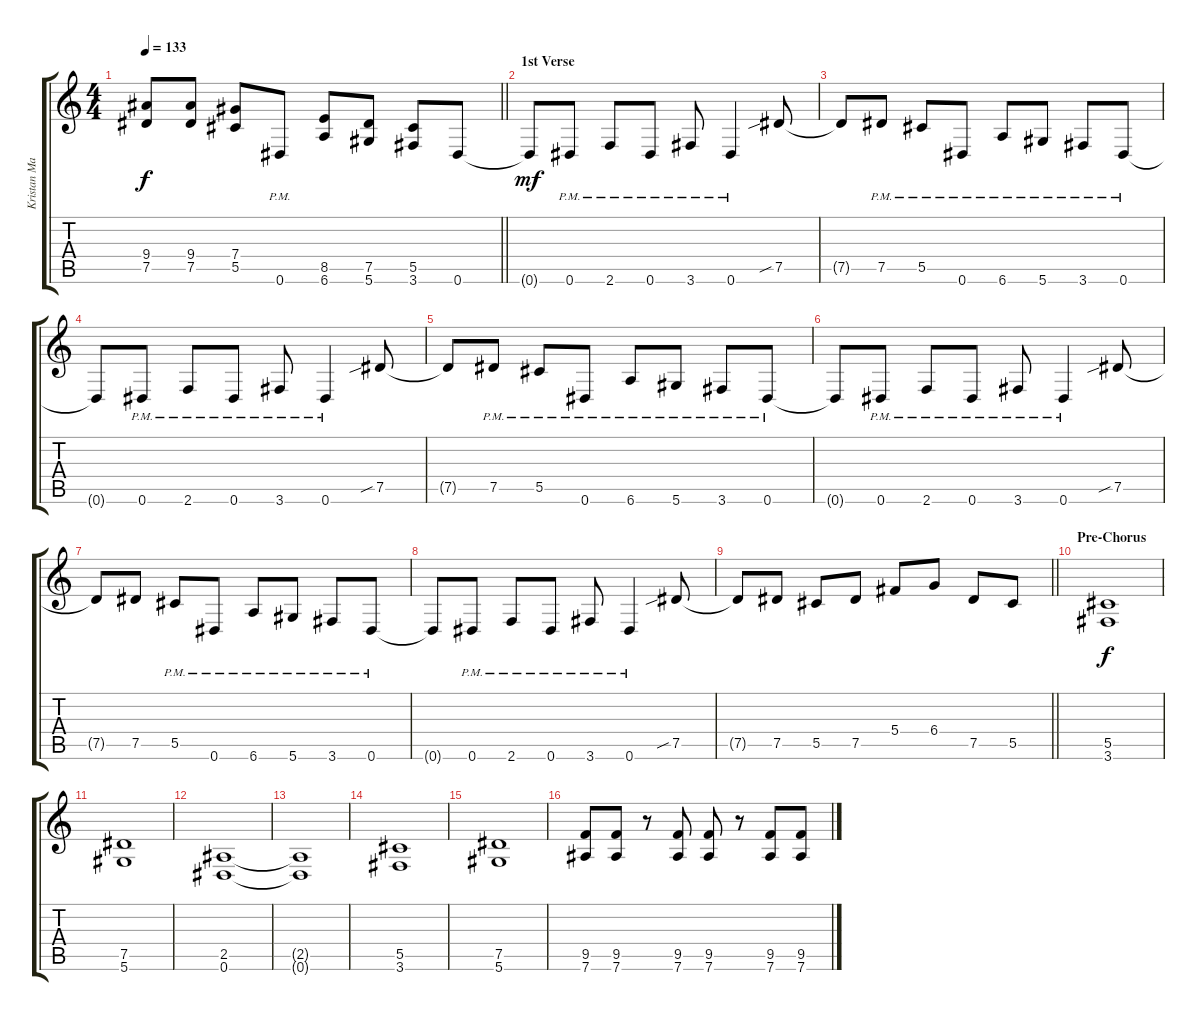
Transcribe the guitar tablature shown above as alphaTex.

\track ("Kristan Mallory (Rythm)" "Kristan Ma") {instrument distortionguitar}
\staff {score tabs}
\tuning (Eb4 Bb3 Gb3 Db3 Ab2 Eb2) {hide}
\ts (4 4)
\tempo 133
\clef g2
\barLineRight lightlight
\ks c
(9.4{t} 7.5{t}).8{dy f} (9.4 7.5).8 (7.4 5.5).8 0.6{pm}.8 (8.5 6.6).8 (7.5 5.6).8 (5.5 3.6).8 0.6.8 |
\section ("" "1st Verse")
0.6{t}.8{dy mf} 0.6{pm}.8 2.6{pm}.8 0.6{pm}.8 3.6{pm}.8 0.6{pm}.4 7.5{sib}.8 |
7.5{t}.8 7.5{pm}.8 5.5{pm}.8 0.6{pm}.8 6.6{pm}.8 5.6{pm}.8 3.6{pm}.8 0.6{pm}.8 |
0.6{t}.8 0.6{pm}.8 2.6{pm}.8 0.6{pm}.8 3.6{pm}.8 0.6{pm}.4 7.5{sib}.8 |
7.5{t}.8 7.5{pm}.8 5.5{pm}.8 0.6{pm}.8 6.6{pm}.8 5.6{pm}.8 3.6{pm}.8 0.6{pm}.8 |
0.6{t}.8 0.6{pm}.8 2.6{pm}.8 0.6{pm}.8 3.6{pm}.8 0.6{pm}.4 7.5{sib}.8 |
7.5{t}.8 7.5.8 5.5{pm}.8 0.6{pm}.8 6.6{pm}.8 5.6{pm}.8 3.6{pm}.8 0.6{pm}.8 |
0.6{t}.8 0.6{pm}.8 2.6{pm}.8 0.6{pm}.8 3.6{pm}.8 0.6{pm}.4 7.5{sib}.8 |
\barLineRight lightlight
7.5{t}.8 7.5.8 5.5.8 7.5.8 5.4.8 6.4.8 7.5.8 5.5.8 |
\section ("" "Pre-Chorus")
(5.5 3.6).1{dy f} |
(7.5 5.6).1 |
(2.5 0.6).1 |
(2.5{t} 0.6{t}).1 |
(5.5 3.6).1 |
(7.5 5.6).1 |
(9.5 7.6).8 (9.5 7.6).8 r.8 (9.5 7.6).8 (9.5 7.6).8 r.8 (9.5 7.6).8 (9.5 7.6).8
